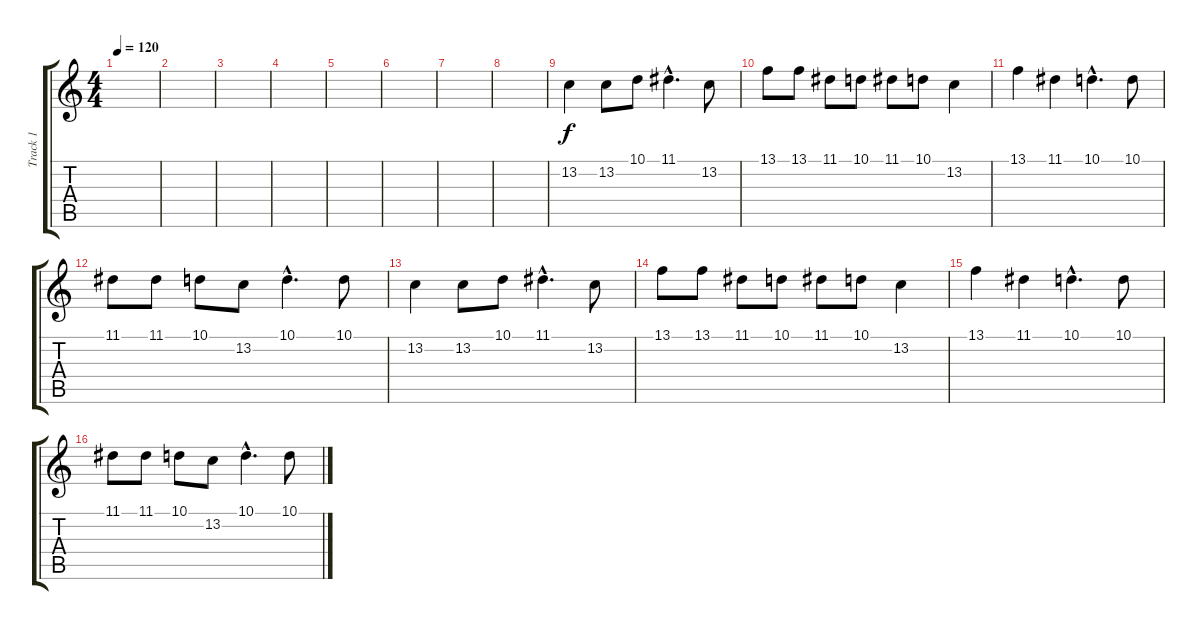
\track ("Track 1" "Track 1") {instrument accordion}
\staff {score tabs}
\tuning (E4 B3 G3 D3 A2 E2) {hide}
\ts (4 4)
\tempo 120
\clef g2
\ks c
|
|
|
|
|
|
|
|
13.2.4 13.2.8 10.1.8 11.1{hac}.4{d} 13.2.8 |
13.1.8 13.1.8 11.1.8 10.1.8 11.1.8 10.1.8 13.2.4 |
13.1.4 11.1.4 10.1{hac}.4{d} 10.1.8 |
11.1.8 11.1.8 10.1.8 13.2.8 10.1{hac}.4{d} 10.1.8 |
13.2.4 13.2.8 10.1.8 11.1{hac}.4{d} 13.2.8 |
13.1.8 13.1.8 11.1.8 10.1.8 11.1.8 10.1.8 13.2.4 |
13.1.4 11.1.4 10.1{hac}.4{d} 10.1.8 |
11.1.8 11.1.8 10.1.8 13.2.8 10.1{hac}.4{d} 10.1.8
